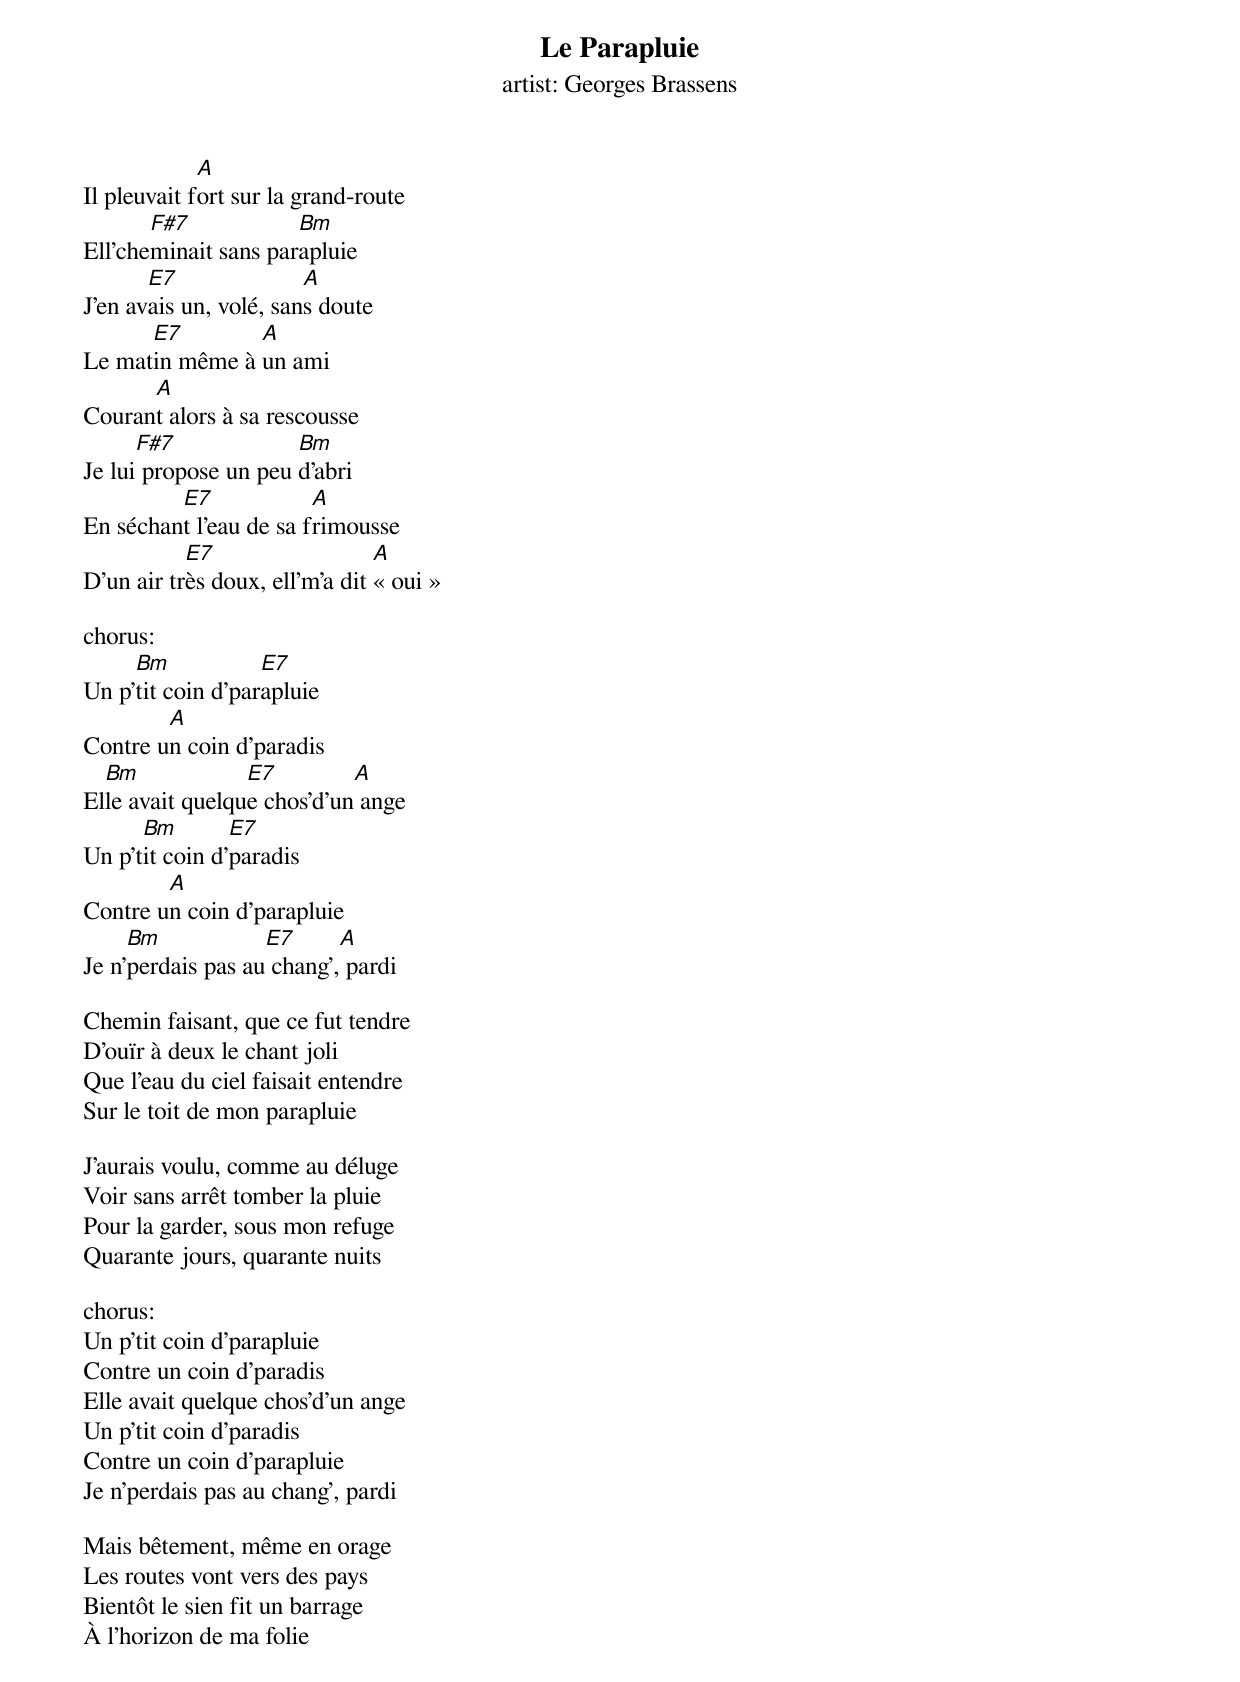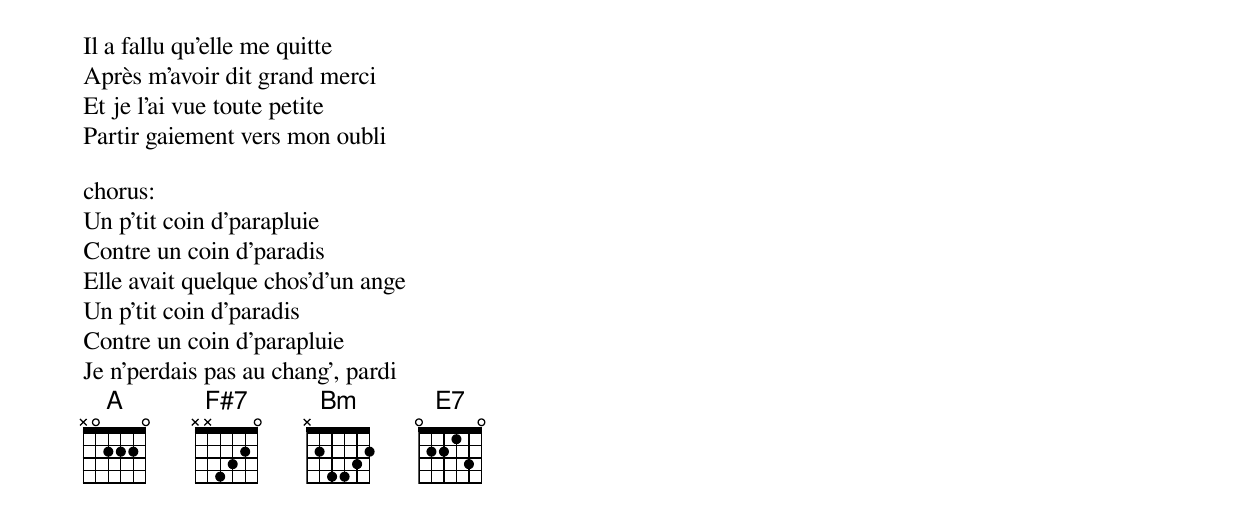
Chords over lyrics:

Le Parapluie
artist: Georges Brassens


             A
Il pleuvait fort sur la grand-route
       F#7            Bm
Ell'cheminait sans parapluie
       E7               A
J'en avais un, volé, sans doute
      E7        A
Le matin même à un ami
      A
Courant alors à sa rescousse
      F#7             Bm
Je lui propose un peu d'abri
         E7             A
En séchant l'eau de sa frimousse
           E7                   A
D'un air très doux, ell'm'a dit « oui »

chorus:
     Bm            E7
Un p'tit coin d'parapluie
        A
Contre un coin d'paradis
  Bm             E7         A
Elle avait quelque chos'd'un ange
      Bm        E7
Un p'tit coin d'paradis
        A
Contre un coin d'parapluie
     Bm            E7      A
Je n'perdais pas au chang', pardi

Chemin faisant, que ce fut tendre
D'ouïr à deux le chant joli
Que l'eau du ciel faisait entendre
Sur le toit de mon parapluie

J'aurais voulu, comme au déluge
Voir sans arrêt tomber la pluie
Pour la garder, sous mon refuge
Quarante jours, quarante nuits

chorus:
Un p'tit coin d'parapluie
Contre un coin d'paradis
Elle avait quelque chos'd'un ange
Un p'tit coin d'paradis
Contre un coin d'parapluie
Je n'perdais pas au chang', pardi

Mais bêtement, même en orage
Les routes vont vers des pays
Bientôt le sien fit un barrage
À l'horizon de ma folie
Il a fallu qu'elle me quitte
Après m'avoir dit grand merci
Et je l'ai vue toute petite
Partir gaiement vers mon oubli

chorus:
Un p'tit coin d'parapluie
Contre un coin d'paradis
Elle avait quelque chos'd'un ange
Un p'tit coin d'paradis
Contre un coin d'parapluie
Je n'perdais pas au chang', pardi
